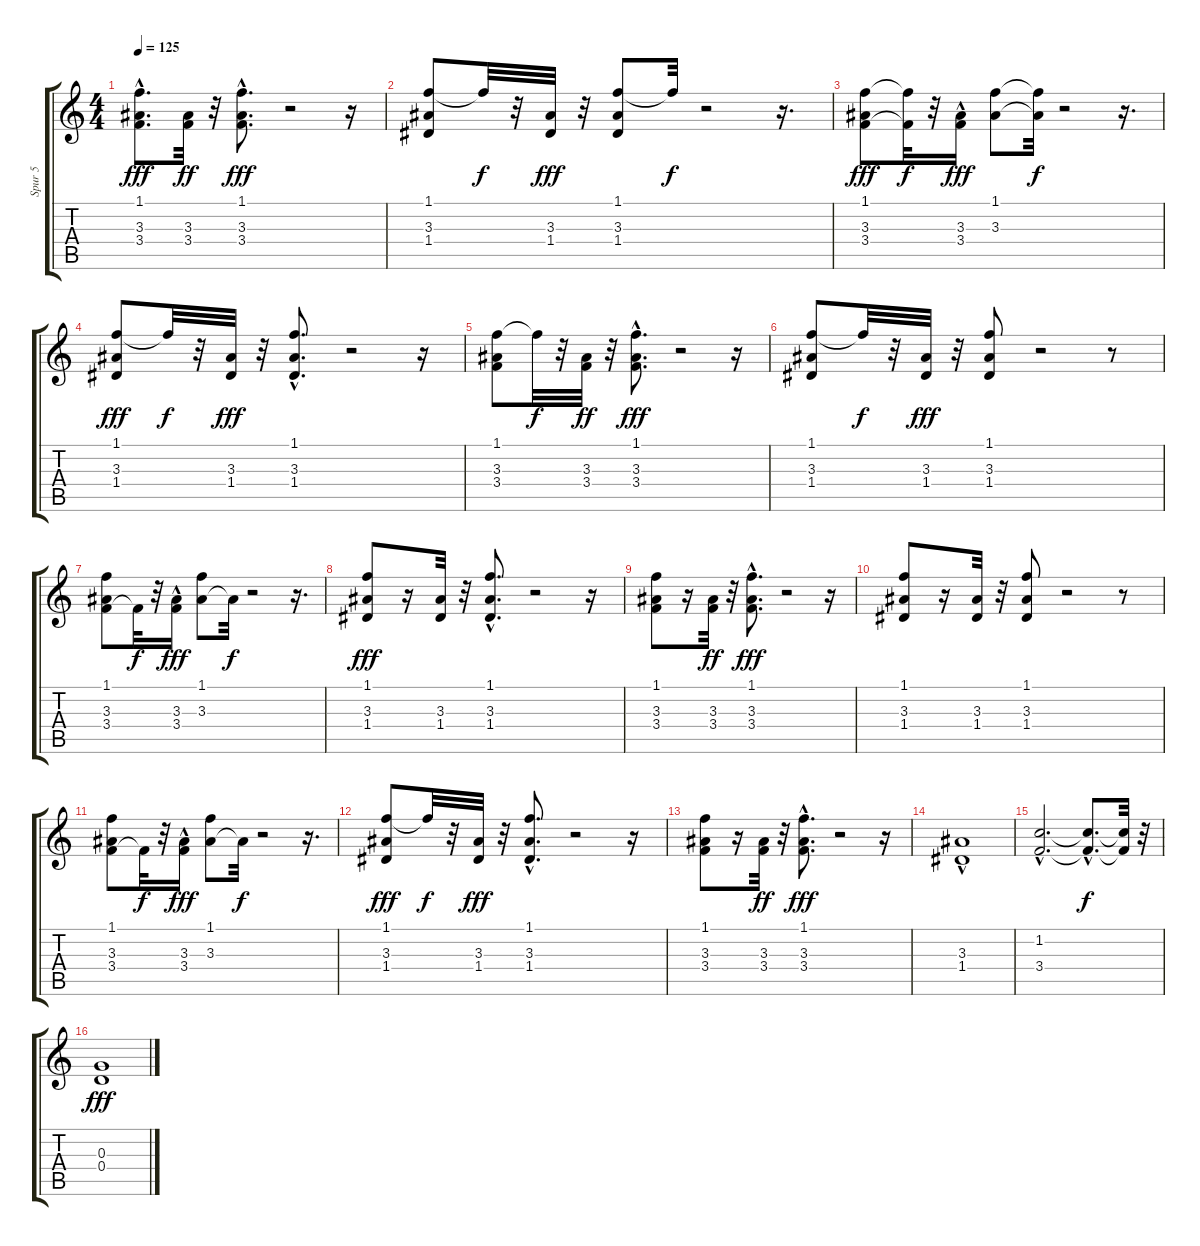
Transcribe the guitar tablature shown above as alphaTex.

\track ("Spur 5" "Spur 5") {instrument distortionguitar}
\staff {score tabs}
\tuning (E4 B3 G3 D3 A2 E2) {hide}
\ts (4 4)
\tempo 125
\clef g2
\ks c
(1.1{hac} 3.3 3.4).8{d dy fff} (3.3 3.4).32{dy ff} r.32 (1.1 3.3 3.4{hac}).8{d dy fff} r.2 r.16 |
(1.1 3.3 1.4).8 1.1{t}.32{dy f} r.32 (3.3 1.4).32{dy fff} r.32 (1.1 3.3 1.4).8 1.1{t}.32{dy f} r.2 r.16{d} |
(1.1 3.3 3.4).8{dy fff} (1.1{t} 3.4{t}).32{dy f} r.32 (3.3 3.4{hac}).16{dy fff} (1.1 3.3).8 (1.1{t} 3.3{t}).32{dy f} r.2 r.16{d} |
(1.1 3.3 1.4).8{dy fff} 1.1{t}.32{dy f} r.32 (3.3 1.4).32{dy fff} r.32 (1.1 3.3{hac} 1.4{hac}).8{d} r.2 r.16 |
(1.1 3.3 3.4).8 1.1{t}.32{dy f} r.32 (3.3 3.4).32{dy ff} r.32 (1.1 3.3 3.4{hac}).8{d dy fff} r.2 r.16 |
(1.1 3.3 1.4).8 1.1{t}.32{dy f} r.32 (3.3 1.4).32{dy fff} r.32 (1.1 3.3 1.4).8 r.2 r.8 |
(1.1 3.3 3.4).8 3.4{t}.32{dy f} r.32 (3.3 3.4{hac}).16{dy fff} (1.1 3.3).8 3.3{t}.32{dy f} r.2 r.16{d} |
(1.1 3.3 1.4).8{dy fff} r.16 (3.3 1.4).32 r.32 (1.1 3.3{hac} 1.4{hac}).8{d} r.2 r.16 |
(1.1 3.3 3.4).8 r.16 (3.3 3.4).32{dy ff} r.32 (1.1 3.3 3.4{hac}).8{d dy fff} r.2 r.16 |
(1.1 3.3 1.4).8 r.16 (3.3 1.4).32 r.32 (1.1 3.3 1.4).8 r.2 r.8 |
(1.1 3.3 3.4).8 3.4{t}.32{dy f} r.32 (3.3 3.4{hac}).16{dy fff} (1.1 3.3).8 3.3{t}.32{dy f} r.2 r.16{d} |
(1.1 3.3 1.4).8{dy fff} 1.1{t}.32{dy f} r.32 (3.3 1.4).32{dy fff} r.32 (1.1 3.3{hac} 1.4{hac}).8{d} r.2 r.16 |
(1.1 3.3 3.4).8 r.16 (3.3 3.4).32{dy ff} r.32 (1.1 3.3 3.4{hac}).8{d dy fff} r.2 r.16 |
(3.3{hac} 1.4).1 |
(1.2{hac} 3.4{hac}).2{d} (1.2{hac t} 3.4{hac t}).8{d dy f} (1.2{t} 3.4{t}).32 r.32 |
(0.3 0.4).1{dy fff}
